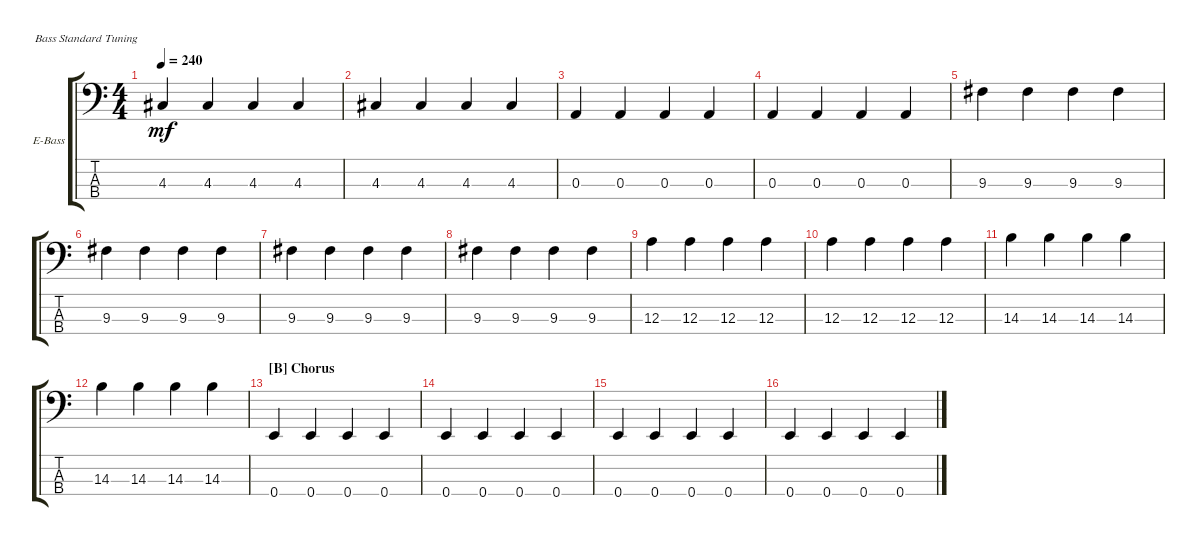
\defaultSystemsLayout 4
\bracketExtendMode groupsimilarinstruments
\firstSystemTrackNameOrientation horizontal
\otherSystemsTrackNameOrientation horizontal
\track ("Bass Guitar" "E-Bass") {instrument electricbassfinger}
\staff {score tabs}
\tuning (G2 D2 A1 E1)
\ts (4 4)
\tempo 240
\clef f4
\ks c
4.3.4{dy mf} 4.3.4 4.3.4 4.3.4 |
4.3.4 4.3.4 4.3.4 4.3.4 |
0.3.4 0.3.4 0.3.4 0.3.4 |
0.3.4 0.3.4 0.3.4 0.3.4 |
9.3.4 9.3.4 9.3.4 9.3.4 |
9.3.4 9.3.4 9.3.4 9.3.4 |
9.3.4 9.3.4 9.3.4 9.3.4 |
9.3.4 9.3.4 9.3.4 9.3.4 |
12.3.4 12.3.4 12.3.4 12.3.4 |
12.3.4 12.3.4 12.3.4 12.3.4 |
14.3.4 14.3.4 14.3.4 14.3.4 |
14.3.4 14.3.4 14.3.4 14.3.4 |
\section ("B" "Chorus")
0.4.4 0.4.4 0.4.4 0.4.4 |
0.4.4 0.4.4 0.4.4 0.4.4 |
0.4.4 0.4.4 0.4.4 0.4.4 |
0.4.4 0.4.4 0.4.4 0.4.4
